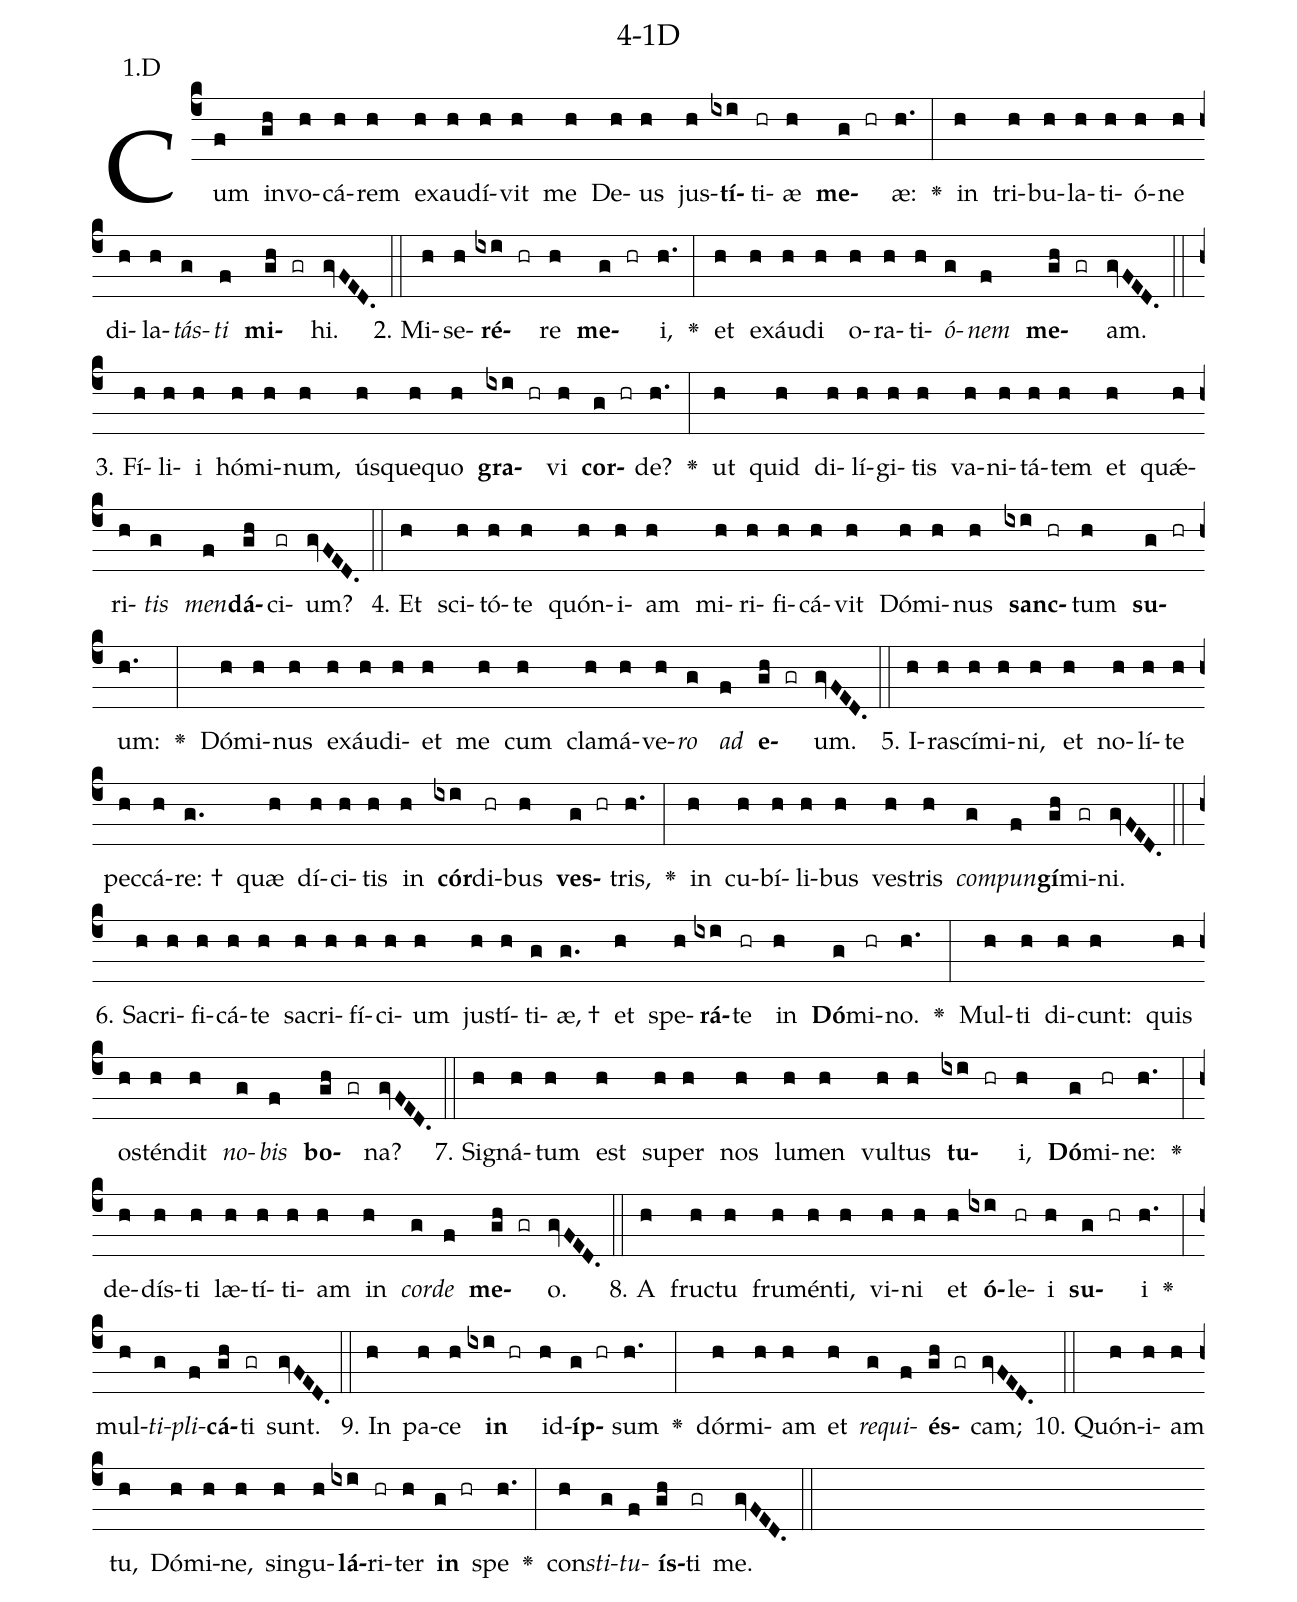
name: 4-1D;
annotation: 1.D;
%%
(c4)Cum(f) in(gh)vo(h)cá(h)rem(h) ex(h)au(h)dí(h)vit(h) me(h) De(h)us(h) jus(h)<b>tí</b>(ixi)ti(hr)æ(h) <b>me</b>(g hr)æ:(h.) <v>\greheightstar</v>(:) in(h) tri(h)bu(h)la(h)ti(h)ó(h)ne(h) di(h)la(h)<i>tás</i>(g)<i>ti</i>(f) <b>mi</b>(gh gr)hi.(gvFED.) (::)
2. Mi(h)se(h)<b>ré</b>(ixi hr)re(h) <b>me</b>(g hr)i,(h.) <v>\greheightstar</v>(:) et(h) ex(h)áu(h)di(h) o(h)ra(h)ti(h)<i>ó</i>(g)<i>nem</i>(f) <b>me</b>(gh gr)am.(gvFED.) (::)
3. Fí(h)li(h)i(h) hó(h)mi(h)num,(h) ús(h)que(h)quo(h) <b>gra</b>(ixi hr)vi(h) <b>cor</b>(g hr)de?(h.) <v>\greheightstar</v>(:) ut(h) quid(h) di(h)lí(h)gi(h)tis(h) va(h)ni(h)tá(h)tem(h) et(h) quǽ(h)ri(h)<i>tis</i>(g) <i>men</i>(f)<b>dá</b>(gh)ci(gr)um?(gvFED.) (::)
4. Et(h) sci(h)tó(h)te(h) quón(h)i(h)am(h) mi(h)ri(h)fi(h)cá(h)vit(h) Dó(h)mi(h)nus(h) <b>sanc</b>(ixi hr)tum(h) <b>su</b>(g hr)um:(h.) <v>\greheightstar</v>(:) Dó(h)mi(h)nus(h) ex(h)áu(h)di(h)et(h) me(h) cum(h) cla(h)má(h)ve(h)<i>ro</i>(g) <i>ad</i>(f) <b>e</b>(gh gr)um.(gvFED.) (::)
5. I(h)ra(h)scí(h)mi(h)ni,(h) et(h) no(h)lí(h)te(h) pec(h)cá(h)re: †(g.) quæ(h) dí(h)ci(h)tis(h) in(h) <b>cór</b>(ixi)di(hr)bus(h) <b>ves</b>(g hr)tris,(h.) <v>\greheightstar</v>(:) in(h) cu(h)bí(h)li(h)bus(h) ves(h)tris(h) <i>com</i>(g)<i>pun</i>(f)<b>gí</b>(gh)mi(gr)ni.(gvFED.) (::)
6. Sa(h)cri(h)fi(h)cá(h)te(h) sa(h)cri(h)fí(h)ci(h)um(h) jus(h)tí(h)ti(g)æ, †(g.) et(h) spe(h)<b>rá</b>(ixi)te(hr) in(h) <b>Dó</b>(g)mi(hr)no.(h.) <v>\greheightstar</v>(:) Mul(h)ti(h) di(h)cunt:(h) quis(h) os(h)tén(h)dit(h) <i>no</i>(g)<i>bis</i>(f) <b>bo</b>(gh gr)na?(gvFED.) (::)
7. Si(h)gná(h)tum(h) est(h) su(h)per(h) nos(h) lu(h)men(h) vul(h)tus(h) <b>tu</b>(ixi hr)i,(h) <b>Dó</b>(g)mi(hr)ne:(h.) <v>\greheightstar</v>(:) de(h)dís(h)ti(h) læ(h)tí(h)ti(h)am(h) in(h) <i>cor</i>(g)<i>de</i>(f) <b>me</b>(gh gr)o.(gvFED.) (::)
8. A(h) fruc(h)tu(h) fru(h)mén(h)ti,(h) vi(h)ni(h) et(h) <b>ó</b>(ixi)le(hr)i(h) <b>su</b>(g hr)i(h.) <v>\greheightstar</v>(:) mul(h)<i>ti</i>(g)<i>pli</i>(f)<b>cá</b>(gh)ti(gr) sunt.(gvFED.) (::)
9. In(h) pa(h)ce(h) <b>in</b>(ixi hr) id(h)<b>íp</b>(g hr)sum(h.) <v>\greheightstar</v>(:) dór(h)mi(h)am(h) et(h) <i>re</i>(g)<i>qui</i>(f)<b>és</b>(gh gr)cam;(gvFED.) (::)
10. Quón(h)i(h)am(h) tu,(h) Dó(h)mi(h)ne,(h) sin(h)gu(h)<b>lá</b>(ixi)ri(hr)ter(h) <b>in</b>(g hr) spe(h.) <v>\greheightstar</v>(:) con(h)<i>sti</i>(g)<i>tu</i>(f)<b>ís</b>(gh)ti(gr) me.(gvFED.) (::)
